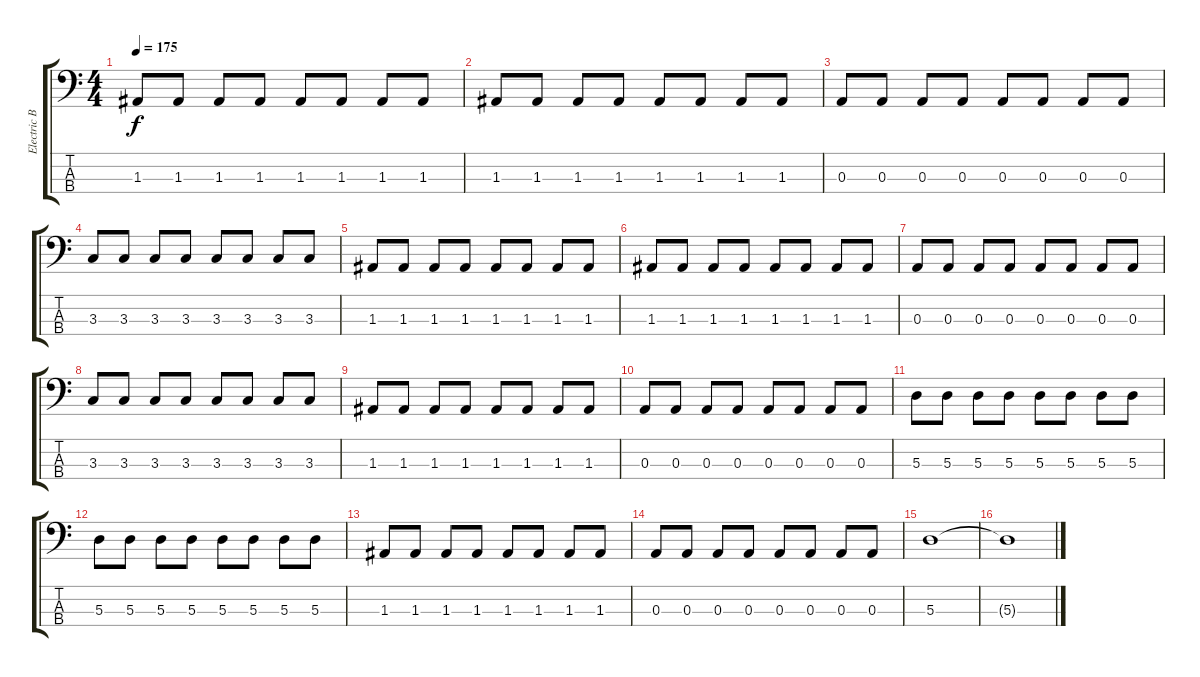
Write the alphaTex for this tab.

\track ("Electric Bass" "Electric B") {instrument electricbassfinger}
\staff {score tabs}
\tuning (G2 D2 A1 E1) {hide}
\ts (4 4)
\tempo 175
\clef f4
\ks c
1.3.8{dy f} 1.3.8 1.3.8 1.3.8 1.3.8 1.3.8 1.3.8 1.3.8 |
1.3.8 1.3.8 1.3.8 1.3.8 1.3.8 1.3.8 1.3.8 1.3.8 |
0.3.8 0.3.8 0.3.8 0.3.8 0.3.8 0.3.8 0.3.8 0.3.8 |
3.3.8 3.3.8 3.3.8 3.3.8 3.3.8 3.3.8 3.3.8 3.3.8 |
1.3.8 1.3.8 1.3.8 1.3.8 1.3.8 1.3.8 1.3.8 1.3.8 |
1.3.8 1.3.8 1.3.8 1.3.8 1.3.8 1.3.8 1.3.8 1.3.8 |
0.3.8 0.3.8 0.3.8 0.3.8 0.3.8 0.3.8 0.3.8 0.3.8 |
3.3.8 3.3.8 3.3.8 3.3.8 3.3.8 3.3.8 3.3.8 3.3.8 |
1.3.8 1.3.8 1.3.8 1.3.8 1.3.8 1.3.8 1.3.8 1.3.8 |
0.3.8 0.3.8 0.3.8 0.3.8 0.3.8 0.3.8 0.3.8 0.3.8 |
5.3.8 5.3.8 5.3.8 5.3.8 5.3.8 5.3.8 5.3.8 5.3.8 |
5.3.8 5.3.8 5.3.8 5.3.8 5.3.8 5.3.8 5.3.8 5.3.8 |
1.3.8 1.3.8 1.3.8 1.3.8 1.3.8 1.3.8 1.3.8 1.3.8 |
0.3.8 0.3.8 0.3.8 0.3.8 0.3.8 0.3.8 0.3.8 0.3.8 |
5.3.1 |
5.3{t}.1
